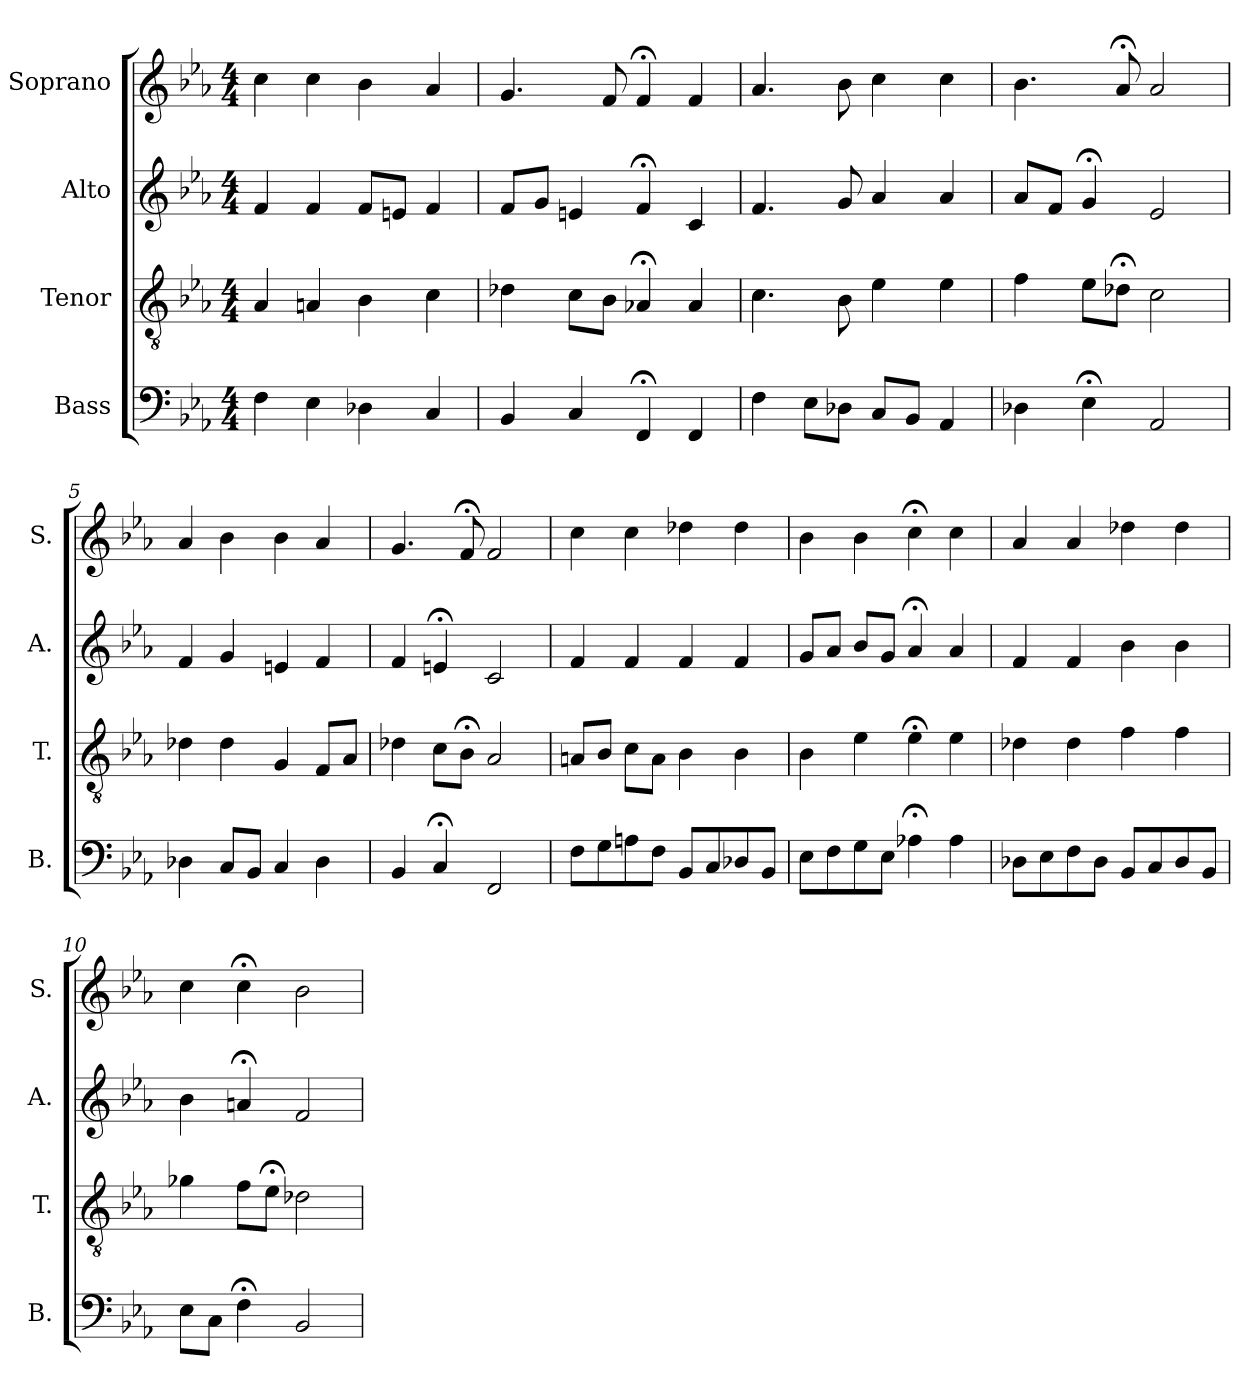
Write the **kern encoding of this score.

**kern	**kern	**kern	**kern
*part4	*part3	*part2	*part1
*staff4	*staff3	*staff2	*staff1
*I"Bass	*I"Tenor	*I"Alto	*I"Soprano
*I'B.	*I'T.	*I'A.	*I'S.
*clefF4	*clefGv2	*clefG2	*clefG2
*	*ITrd7c12	*	*
*k[b-e-a-]	*k[b-e-a-]	*k[b-e-a-]	*k[b-e-a-]
*E-:	*E-:	*E-:	*E-:
*M4/4	*M4/4	*M4/4	*M4/4
=1	=1	=1	=1
4F\	4AA-/	4f/	4cc\
4E-\	4AAn/	4f/	4cc\
4D-X\	4BB-\	8f/L	4b-\
.	.	8en/J	.
4C/	4C\	4f/	4a-/
=2	=2	=2	=2
4BB-/	4D-X\	8f/L	4.g/
.	.	8g/J	.
4C/	8C\L	4en/	.
.	8BB-\J	.	8f/
4FF;</	4AA-X;</	4f;</	4f;</
4FF/	4AA-/	4c/	4f/
=3	=3	=3	=3
4F\	4.C\	4.f/	4.a-/
8E-\L	.	.	.
8D-X\J	8BB-\	8g/	8b-\
8C/L	4E-\	4a-/	4cc\
8BB-/J	.	.	.
4AA-/	4E-\	4a-/	4cc\
=4	=4	=4	=4
4D-X\	4F\	8a-/L	4.b-\
.	.	8f/J	.
4E-;<\	8E-\L	4g;</	.
.	8D-X;<\J	.	8a-;</
2AA-/	2C\	2e-/	2a-/
!!LO:LB:g=z
=5	=5	=5	=5
4D-X\	4D-X\	4f/	4a-/
8C/L	4D-\	4g/	4b-\
8BB-/J	.	.	.
4C/	4GG/	4en/	4b-\
4D-\	8FF/L	4f/	4a-/
.	8AA-/J	.	.
=6	=6	=6	=6
4BB-/	4D-X\	4f/	4.g/
4C;</	8C\L	4en;</	.
.	8BB-;<\J	.	8f;</
2FF/	2AA-/	2c/	2f/
=7	=7	=7	=7
8F\L	8AAn/L	4f/	4cc\
8G\	8BB-/J	.	.
8An\	8C\L	4f/	4cc\
8F\J	8AA\J	.	.
8BB-/L	4BB-\	4f/	4dd-X\
8C/	.	.	.
8D-X/	4BB-\	4f/	4dd-\
8BB-/J	.	.	.
=8	=8	=8	=8
8E-\L	4BB-\	8g/L	4b-\
8F\	.	8a-/J	.
8G\	4E-\	8b-/L	4b-\
8E-\J	.	8g/J	.
4A-X;<\	4E-;<\	4a-;</	4cc;<\
4A-\	4E-\	4a-/	4cc\
!!LO:PB:g=z
=9	=9	=9	=9
8D-X\L	4D-X\	4f/	4a-/
8E-\	.	.	.
8F\	4D-\	4f/	4a-/
8D-\J	.	.	.
8BB-/L	4F\	4b-\	4dd-X\
8C/	.	.	.
8D-/	4F\	4b-\	4dd-\
8BB-/J	.	.	.
=10	=10	=10	=10
8E-\L	4G-X\	4b-\	4cc\
8C\J	.	.	.
4F;<\	8F\L	4an;</	4cc;<\
.	8E-;<\J	.	.
2BB-/	2D-X\	2f/	2b-\
=	=	=	=
*-	*-	*-	*-
